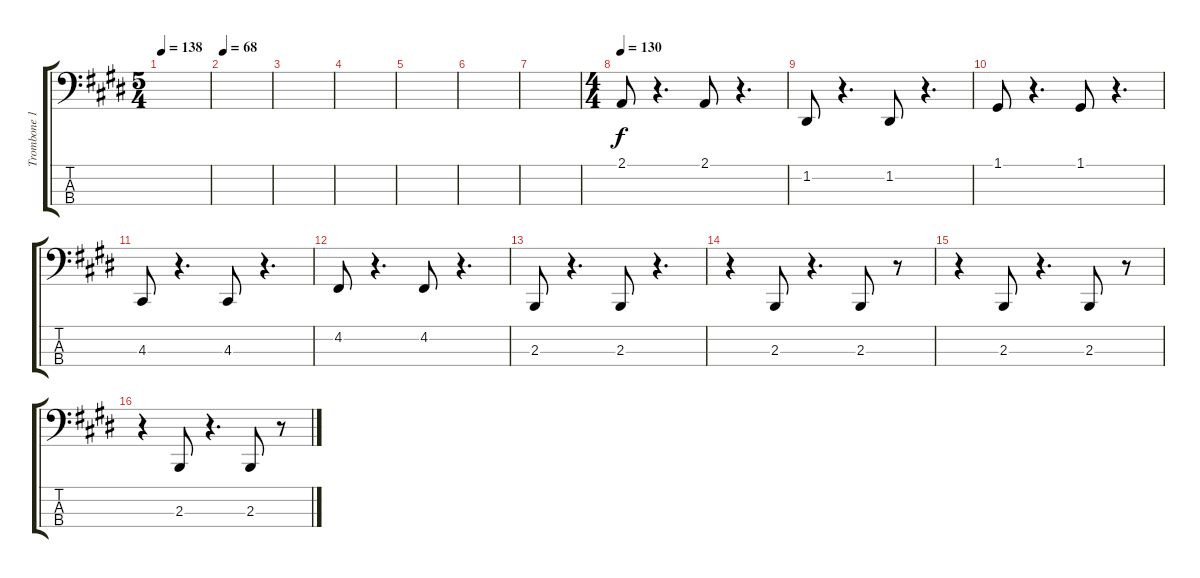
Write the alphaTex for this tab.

\track ("Trombone 1" "Trombone 1") {instrument trombone}
\staff {score tabs}
\tuning (G2 D2 A1 E1) {hide}
\ts (5 4)
\tempo 138
\clef f4
\ks e
|
\tempo 68
|
|
|
|
|
|
\ts (4 4)
\section ("" "")
\tempo 68
\tempo 130
2.1.8 r.4{d} 2.1.8 r.4{d} |
1.2.8 r.4{d} 1.2.8 r.4{d} |
1.1.8 r.4{d} 1.1.8 r.4{d} |
4.3.8 r.4{d} 4.3.8 r.4{d} |
4.2.8 r.4{d} 4.2.8 r.4{d} |
2.3.8 r.4{d} 2.3.8 r.4{d} |
r.4 2.3.8 r.4{d} 2.3.8 r.8 |
r.4 2.3.8 r.4{d} 2.3.8 r.8 |
r.4 2.3.8 r.4{d} 2.3.8 r.8
